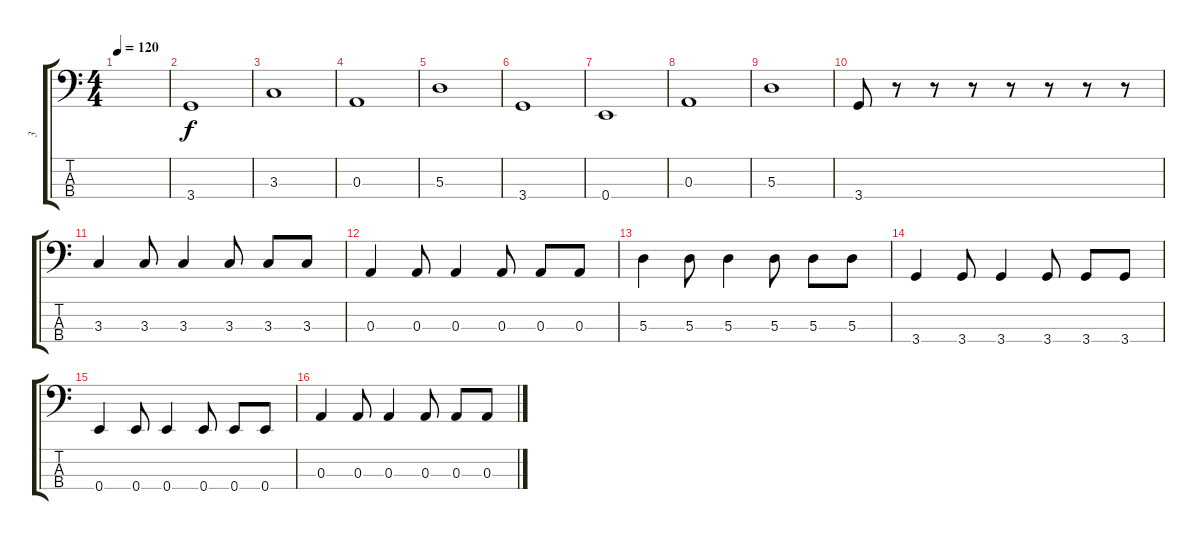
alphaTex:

\track ("3" "3") {instrument electricbassfinger}
\staff {score tabs}
\tuning (G2 D2 A1 E1) {hide}
\ts (4 4)
\tempo 120
\clef f4
\ks c
|
3.4.1 |
3.3.1 |
0.3.1 |
5.3.1 |
3.4.1 |
0.4.1 |
0.3.1 |
5.3.1 |
3.4.8 r.8 r.8 r.8 r.8 r.8 r.8 r.8 |
3.3.4 3.3.8 3.3.4 3.3.8 3.3.8 3.3.8 |
0.3.4 0.3.8 0.3.4 0.3.8 0.3.8 0.3.8 |
5.3.4 5.3.8 5.3.4 5.3.8 5.3.8 5.3.8 |
3.4.4 3.4.8 3.4.4 3.4.8 3.4.8 3.4.8 |
0.4.4 0.4.8 0.4.4 0.4.8 0.4.8 0.4.8 |
0.3.4 0.3.8 0.3.4 0.3.8 0.3.8 0.3.8
